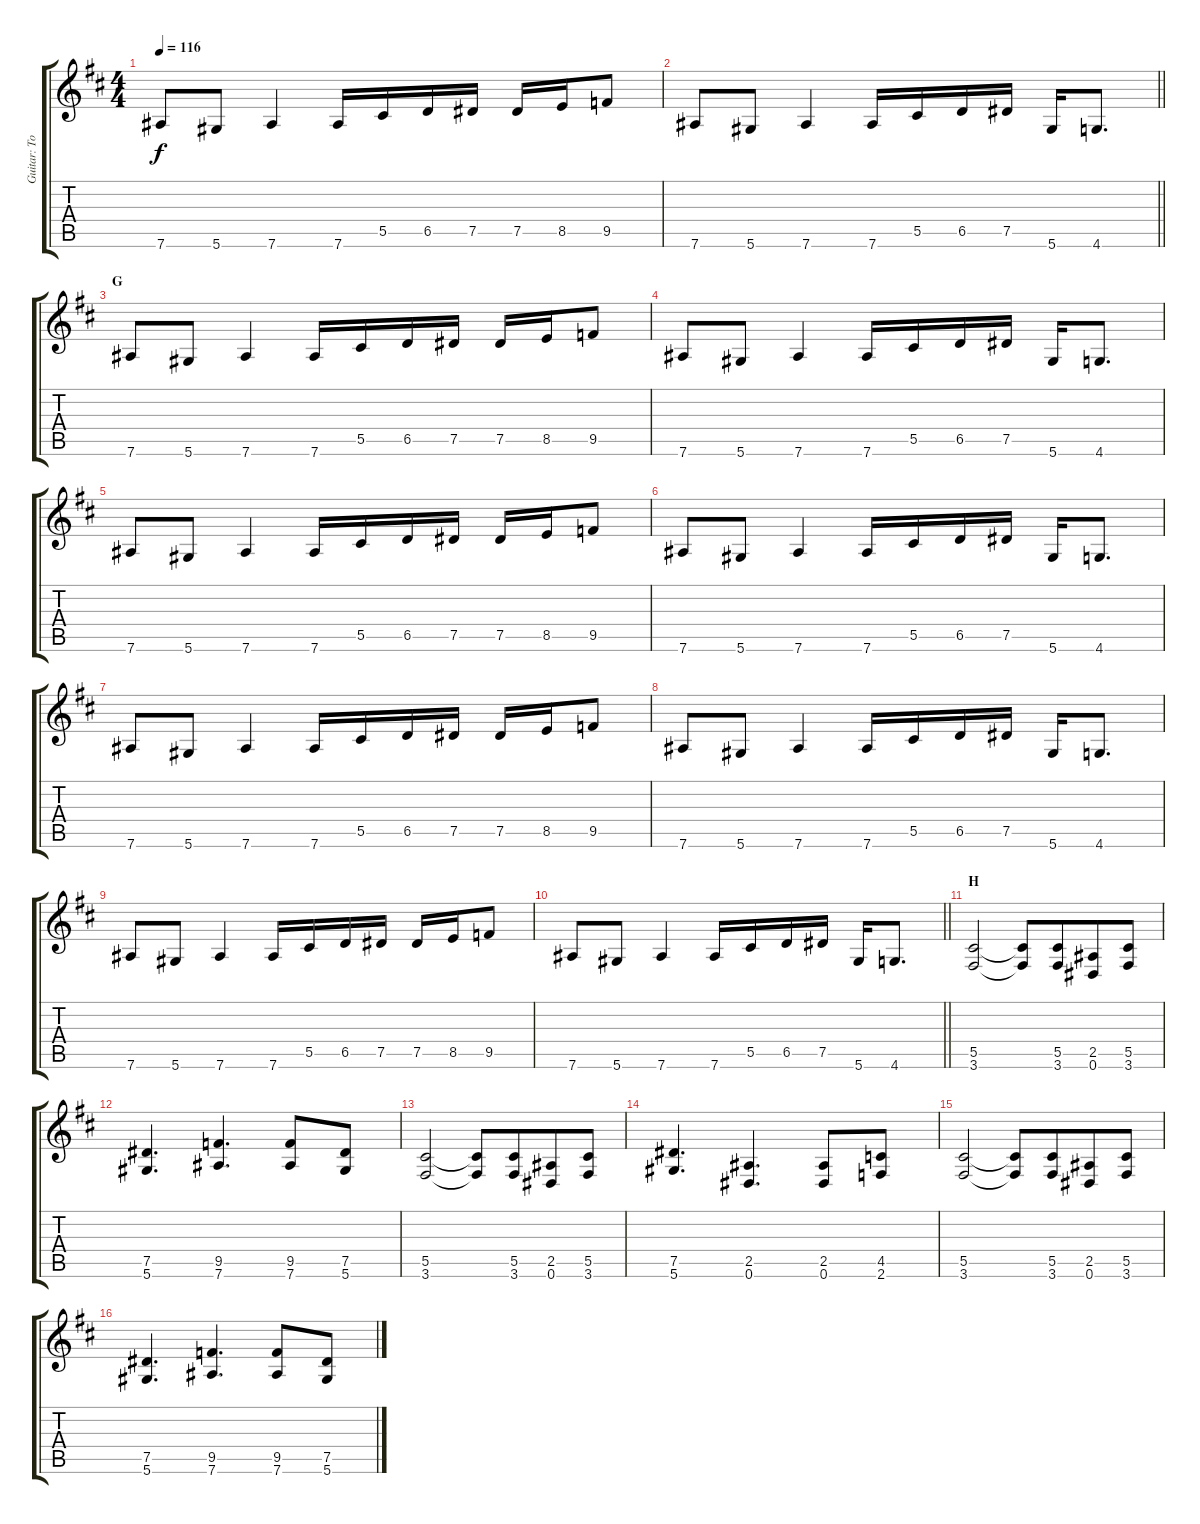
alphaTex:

\track ("Guitar: Tony" "Guitar: To") {instrument electricguitarclean}
\staff {score tabs}
\tuning (Eb4 Bb3 Gb3 Db3 Ab2 Eb2) {hide}
\ts (4 4)
\tempo 116
\clef g2
\ks d
7.6.8{dy f} 5.6.8 7.6.4 7.6.16 5.5.16 6.5.16 7.5.16 7.5.16 8.5.16 9.5.8 |
\barLineRight lightlight
7.6.8 5.6.8 7.6.4 7.6.16 5.5.16 6.5.16 7.5.16 5.6.16 4.6.8{d} |
\section ("" "G")
7.6.8 5.6.8 7.6.4 7.6.16 5.5.16 6.5.16 7.5.16 7.5.16 8.5.16 9.5.8 |
7.6.8 5.6.8 7.6.4 7.6.16 5.5.16 6.5.16 7.5.16 5.6.16 4.6.8{d} |
7.6.8 5.6.8 7.6.4 7.6.16 5.5.16 6.5.16 7.5.16 7.5.16 8.5.16 9.5.8 |
7.6.8 5.6.8 7.6.4 7.6.16 5.5.16 6.5.16 7.5.16 5.6.16 4.6.8{d} |
7.6.8 5.6.8 7.6.4 7.6.16 5.5.16 6.5.16 7.5.16 7.5.16 8.5.16 9.5.8 |
7.6.8 5.6.8 7.6.4 7.6.16 5.5.16 6.5.16 7.5.16 5.6.16 4.6.8{d} |
7.6.8 5.6.8 7.6.4 7.6.16 5.5.16 6.5.16 7.5.16 7.5.16 8.5.16 9.5.8 |
\barLineRight lightlight
7.6.8 5.6.8 7.6.4 7.6.16 5.5.16 6.5.16 7.5.16 5.6.16 4.6.8{d} |
\section ("" "H")
(5.5 3.6).2 (5.5{t} 3.6{t}).8 (5.5 3.6).8{beam merge} (2.5 0.6).8 (5.5 3.6).8 |
(7.5 5.6).4{d} (9.5 7.6).4{d} (9.5 7.6).8 (7.5 5.6).8 |
(5.5 3.6).2 (5.5{t} 3.6{t}).8 (5.5 3.6).8{beam merge} (2.5 0.6).8 (5.5 3.6).8 |
(7.5 5.6).4{d} (2.5 0.6).4{d} (2.5 0.6).8 (4.5 2.6).8 |
(5.5 3.6).2 (5.5{t} 3.6{t}).8 (5.5 3.6).8{beam merge} (2.5 0.6).8 (5.5 3.6).8 |
(7.5 5.6).4{d} (9.5 7.6).4{d} (9.5 7.6).8 (7.5 5.6).8
